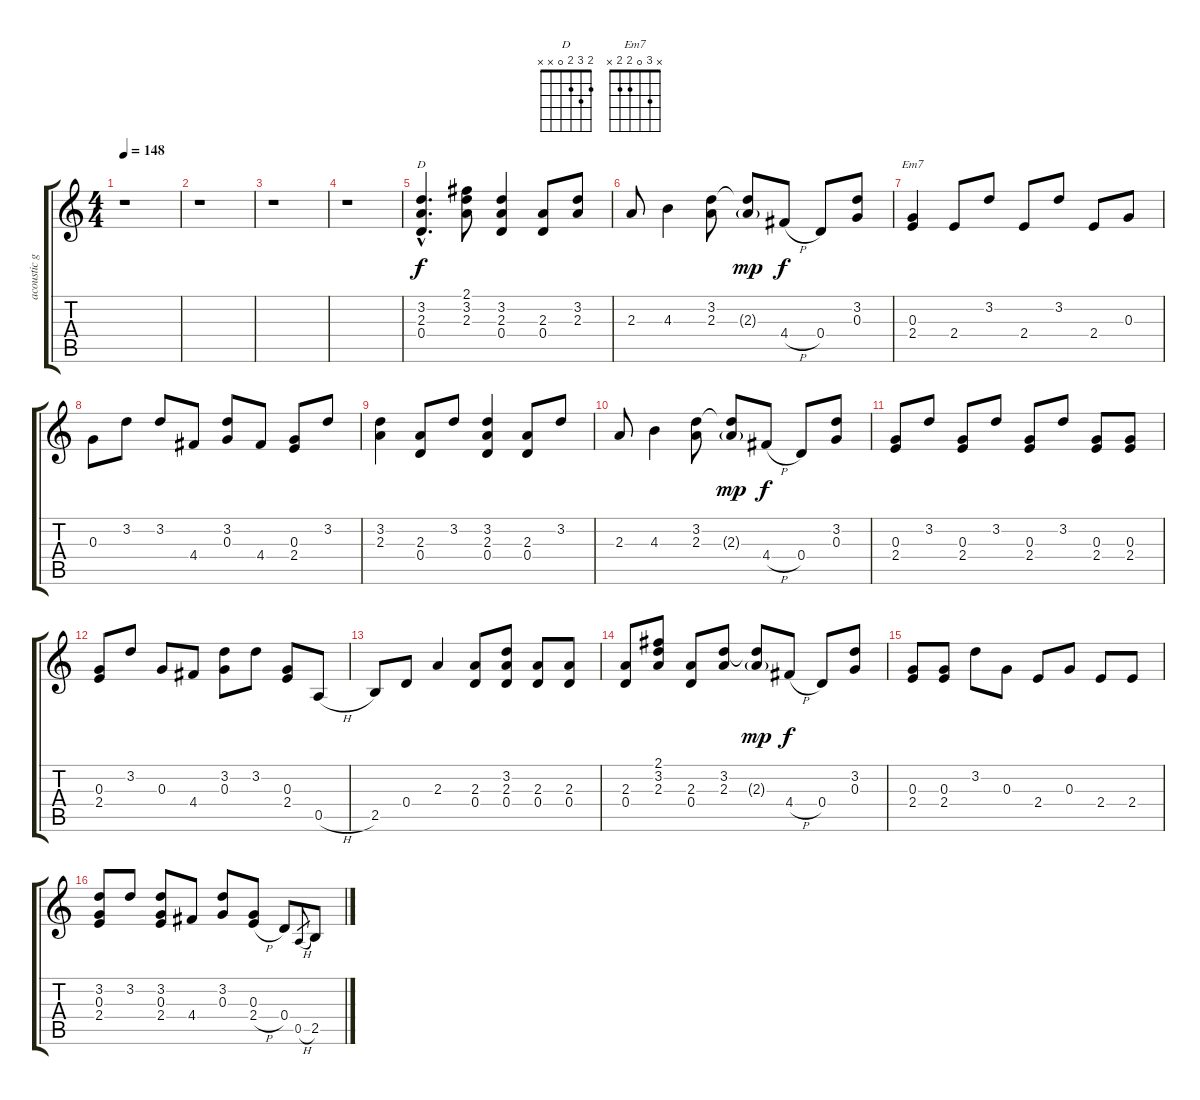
\track ("acoustic guitar" "acoustic g") {instrument acousticguitarnylon}
\staff {score tabs}
\tuning (E4 B3 G3 D3 A2 E2) {hide}
\chord ("D" 2 3 2 0 x x)
\chord ("Em7" x 3 0 2 2 x)
\ts (4 4)
\tempo 148
\clef g2
\ks c
r.1{dy f instrument acousticguitarnylon} |
r.1 |
r.1 |
r.1 |
(3.2{hac} 2.3{hac} 0.4{hac}).4{d ch "D"} (2.1 3.2 2.3).8 (3.2 2.3 0.4).4 (2.3 0.4).8 (3.2 2.3).8 |
2.3.8 4.3.4 (3.2 2.3).8 (3.2{t} 2.3{g}).8{dy mp} 4.4{h}.8{dy f} 0.4.8 (3.2 0.3).8 |
(0.3 2.4).4{ch "Em7"} 2.4.8 3.2.8 2.4.8 3.2.8 2.4.8 0.3.8 |
0.3.8 3.2.8 3.2.8 4.4.8 (3.2 0.3).8 4.4.8 (0.3 2.4).8 3.2.8 |
(3.2 2.3).4 (2.3 0.4).8 3.2.8 (3.2 2.3 0.4).4 (2.3 0.4).8 3.2.8 |
2.3.8 4.3.4 (3.2 2.3).8 (3.2{t} 2.3{g}).8{dy mp} 4.4{h}.8{dy f} 0.4.8 (3.2 0.3).8 |
(0.3 2.4).8 3.2.8 (0.3 2.4).8 3.2.8 (0.3 2.4).8 3.2.8 (0.3 2.4).8 (0.3 2.4).8 |
(0.3 2.4).8 3.2.8 0.3.8 4.4.8 (3.2 0.3).8 3.2.8 (0.3 2.4).8 0.5{h}.8 |
2.5.8 0.4.8 2.3.4 (2.3 0.4).8 (3.2 2.3 0.4).8 (2.3 0.4).8 (2.3 0.4).8 |
(2.3 0.4).8 (2.1 3.2 2.3).8 (2.3 0.4).8 (3.2 2.3).8 (3.2{t} 2.3{g}).8{dy mp} 4.4{h}.8{dy f} 0.4.8 (3.2 0.3).8 |
(0.3 2.4).8 (0.3 2.4).8 3.2.8 0.3.8 2.4.8 0.3.8 2.4.8 2.4.8 |
(3.2 0.3 2.4).8 3.2.8 (3.2 0.3 2.4).8 4.4.8 (3.2 0.3).8 (0.3 2.4{h}).8 0.4.8 0.5{h}.8{gr} 2.5.8
